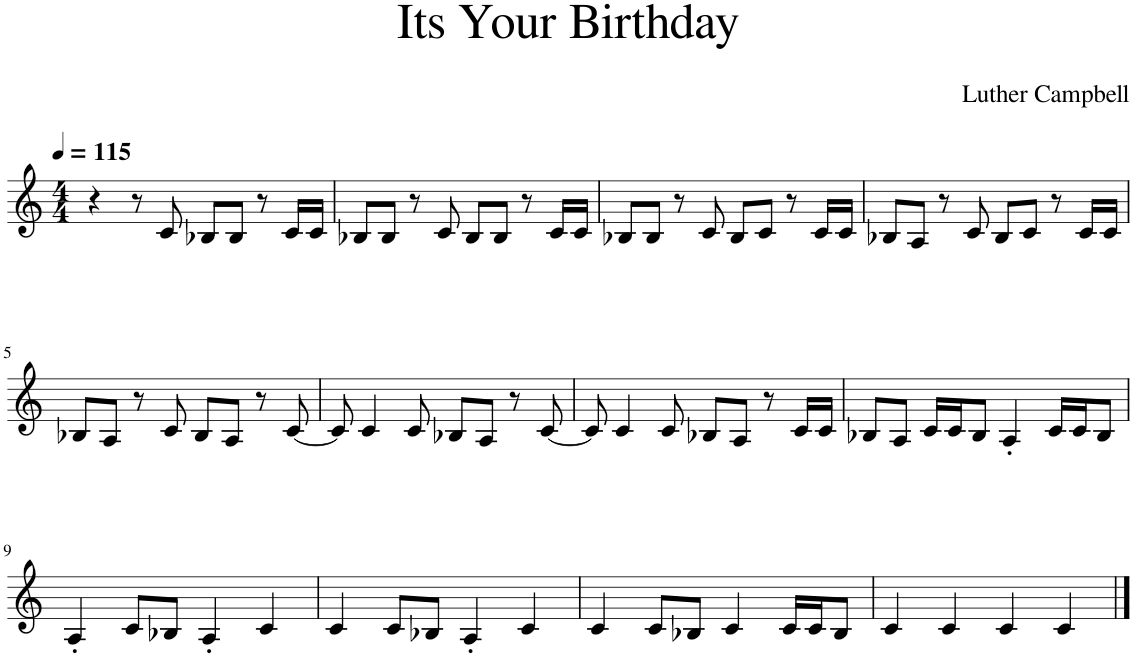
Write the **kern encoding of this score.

**kern
*part1
*staff1
*I"Piano
*I'Pno.
*clefG2
*k[]
*M4/4
*MM115
=1
4r
8r
8c/
8B-X/L
8B-/J
8r
16c/LL
16c/JJ
=2
8B-X/L
8B-/J
8r
8c/
8B-/L
8B-/J
8r
16c/LL
16c/JJ
=3
8B-X/L
8B-/J
8r
8c/
8B-/L
8c/J
8r
16c/LL
16c/JJ
=4
8B-X/L
8A/J
8r
8c/
8B-/L
8c/J
8r
16c/LL
16c/JJ
!!LO:LB:g=z
=5
8B-X/L
8A/J
8r
8c/
8B-/L
8A/J
8r
[8c/
=6
8c/]
4c/
8c/
8B-X/L
8A/J
8r
[8c/
=7
8c/]
4c/
8c/
8B-X/L
8A/J
8r
16c/LL
16c/JJ
=8
8B-X/L
8A/J
16c/LL
16c/J
8B-/J
4A'/
16c/LL
16c/J
8B-/J
!!LO:LB:g=z
=9
4A'/
8c/L
8B-X/J
4A'/
4c/
=10
4c/
8c/L
8B-X/J
4A'/
4c/
=11
4c/
8c/L
8B-X/J
4c/
16c/LL
16c/J
8B-/J
=12
4c/
4c/
4c/
4c/
==
*-
